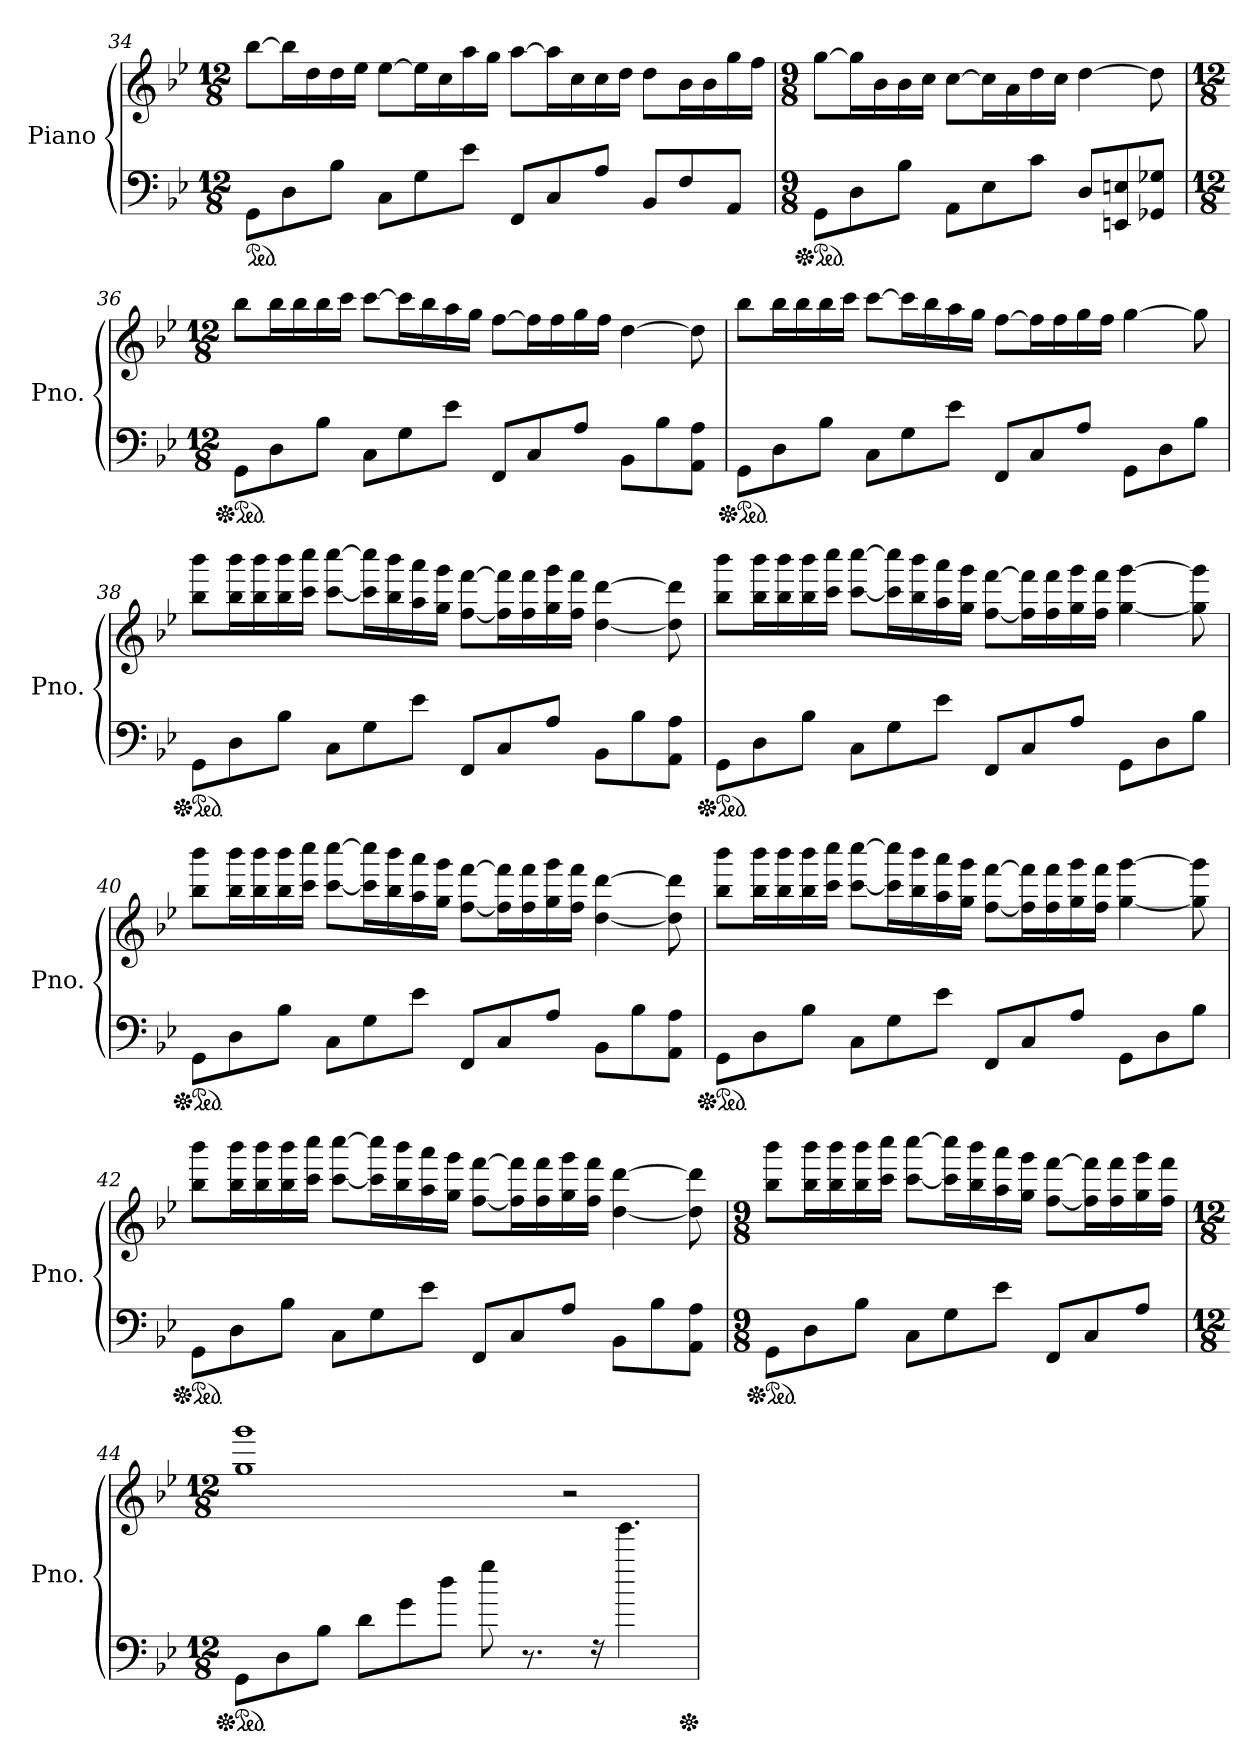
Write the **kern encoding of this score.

**kern	**kern
*part2	*part1
*staff2	*staff1
*I"Piano	*I"Piano
*I'Pno.	*I'Pno.
!!LO:PB:g=z
*clefF4	*clefG2
*k[b-e-]	*k[b-e-]
*B-:	*B-:
*M12/8	*M12/8
*ped	*
=34	=34
8GG\L	[8bb-\L
8D\	16bb-\L]
.	16dd\
8B-\J	16dd\
.	16ee-\JJ
8C\L	[8ee-\L
8G\	16ee-\L]
.	16cc\
8e-\J	16aa\
.	16gg\JJ
8FF/L	[8aa\L
8C/	16aa\L]
.	16cc\
8A/J	16cc\
.	16dd\JJ
8BB-/L	8dd\L
8F/	16b-\L
.	16b-\
8AA/J	16gg\
.	16ff\JJ
=35	=35
*M9/8	*M9/8
*Xped	*
*ped	*
8GG\L	[8gg\L
8D\	16gg\L]
.	16b-\
8B-\J	16b-\
.	16cc\JJ
8AA\L	[8cc\L
8E-\	16cc\L]
.	16a\
8c\J	16dd\
.	16cc\JJ
8D/L	[4dd\
8EEn/ 8En/	.
8GG-X/ 8G-X/J	8dd\]
!!LO:LB:g=z
=36	=36
*M12/8	*M12/8
*Xped	*
*ped	*
8GG\L	8bb-\L
8D\	16bb-\L
.	16bb-\
8B-\J	16bb-\
.	16ccc\JJ
8C\L	[8ccc\L
8G\	16ccc\L]
.	16bb-\
8e-\J	16aa\
.	16gg\JJ
8FF/L	[8ff\L
8C/	16ff\L]
.	16ff\
8A/J	16gg\
.	16ff\JJ
8BB-\L	[4dd\
8B-\	.
8AA\ 8A\J	8dd\]
=37	=37
*Xped	*
*ped	*
8GG\L	8bb-\L
8D\	16bb-\L
.	16bb-\
8B-\J	16bb-\
.	16ccc\JJ
8C\L	[8ccc\L
8G\	16ccc\L]
.	16bb-\
8e-\J	16aa\
.	16gg\JJ
8FF/L	[8ff\L
8C/	16ff\L]
.	16ff\
8A/J	16gg\
.	16ff\JJ
8GG\L	[4gg\
8D\	.
8B-\J	8gg\]
!!LO:LB:g=z
=38	=38
*Xped	*
*ped	*
8GG\L	8bb-\ 8bbb-\L
8D\	16bb-\ 16bbb-\L
.	16bb-\ 16bbb-\
8B-\J	16bb-\ 16bbb-\
.	16ccc\ 16cccc\JJ
8C\L	[8ccc\ [8cccc\L
8G\	16ccc\] 16cccc\]L
.	16bb-\ 16bbb-\
8e-\J	16aa\ 16aaa\
.	16gg\ 16ggg\JJ
8FF/L	[8ff\ [8fff\L
8C/	16ff\] 16fff\]L
.	16ff\ 16fff\
8A/J	16gg\ 16ggg\
.	16ff\ 16fff\JJ
8BB-\L	[4dd\ [4ddd\
8B-\	.
8AA\ 8A\J	8dd\] 8ddd\]
=39	=39
*Xped	*
*ped	*
8GG\L	8bb-\ 8bbb-\L
8D\	16bb-\ 16bbb-\L
.	16bb-\ 16bbb-\
8B-\J	16bb-\ 16bbb-\
.	16ccc\ 16cccc\JJ
8C\L	[8ccc\ [8cccc\L
8G\	16ccc\] 16cccc\]L
.	16bb-\ 16bbb-\
8e-\J	16aa\ 16aaa\
.	16gg\ 16ggg\JJ
8FF/L	[8ff\ [8fff\L
8C/	16ff\] 16fff\]L
.	16ff\ 16fff\
8A/J	16gg\ 16ggg\
.	16ff\ 16fff\JJ
8GG\L	[4gg\ [4ggg\
8D\	.
8B-\J	8gg\] 8ggg\]
!!LO:LB:g=z
=40	=40
*Xped	*
*ped	*
8GG\L	8bb-\ 8bbb-\L
8D\	16bb-\ 16bbb-\L
.	16bb-\ 16bbb-\
8B-\J	16bb-\ 16bbb-\
.	16ccc\ 16cccc\JJ
8C\L	[8ccc\ [8cccc\L
8G\	16ccc\] 16cccc\]L
.	16bb-\ 16bbb-\
8e-\J	16aa\ 16aaa\
.	16gg\ 16ggg\JJ
8FF/L	[8ff\ [8fff\L
8C/	16ff\] 16fff\]L
.	16ff\ 16fff\
8A/J	16gg\ 16ggg\
.	16ff\ 16fff\JJ
8BB-\L	[4dd\ [4ddd\
8B-\	.
8AA\ 8A\J	8dd\] 8ddd\]
=41	=41
*Xped	*
*ped	*
8GG\L	8bb-\ 8bbb-\L
8D\	16bb-\ 16bbb-\L
.	16bb-\ 16bbb-\
8B-\J	16bb-\ 16bbb-\
.	16ccc\ 16cccc\JJ
8C\L	[8ccc\ [8cccc\L
8G\	16ccc\] 16cccc\]L
.	16bb-\ 16bbb-\
8e-\J	16aa\ 16aaa\
.	16gg\ 16ggg\JJ
8FF/L	[8ff\ [8fff\L
8C/	16ff\] 16fff\]L
.	16ff\ 16fff\
8A/J	16gg\ 16ggg\
.	16ff\ 16fff\JJ
8GG\L	[4gg\ [4ggg\
8D\	.
8B-\J	8gg\] 8ggg\]
!!LO:LB:g=z
=42	=42
*Xped	*
*ped	*
8GG\L	8bb-\ 8bbb-\L
8D\	16bb-\ 16bbb-\L
.	16bb-\ 16bbb-\
8B-\J	16bb-\ 16bbb-\
.	16ccc\ 16cccc\JJ
8C\L	[8ccc\ [8cccc\L
8G\	16ccc\] 16cccc\]L
.	16bb-\ 16bbb-\
8e-\J	16aa\ 16aaa\
.	16gg\ 16ggg\JJ
8FF/L	[8ff\ [8fff\L
8C/	16ff\] 16fff\]L
.	16ff\ 16fff\
8A/J	16gg\ 16ggg\
.	16ff\ 16fff\JJ
8BB-\L	[4dd\ [4ddd\
8B-\	.
8AA\ 8A\J	8dd\] 8ddd\]
=43	=43
*M9/8	*M9/8
*Xped	*
*ped	*
8GG\L	8bb-\ 8bbb-\L
8D\	16bb-\ 16bbb-\L
.	16bb-\ 16bbb-\
8B-\J	16bb-\ 16bbb-\
.	16ccc\ 16cccc\JJ
8C\L	[8ccc\ [8cccc\L
8G\	16ccc\] 16cccc\]L
.	16bb-\ 16bbb-\
8e-\J	16aa\ 16aaa\
.	16gg\ 16ggg\JJ
8FF/L	[8ff\ [8fff\L
8C/	16ff\] 16fff\]L
.	16ff\ 16fff\
8A/J	16gg\ 16ggg\
.	16ff\ 16fff\JJ
!!LO:PB:g=z
=44	=44
*M12/8	*M12/8
*Xped	*
*ped	*
8GG\L	1gg 1ggg
8D\	.
8B-\J	.
8d\L	.
8g\	.
8dd\J	.
8gg\	.
8.r	.
.	2r
16rF	.
4.ggg\	.
*Xped	*
=	=
*-	*-
